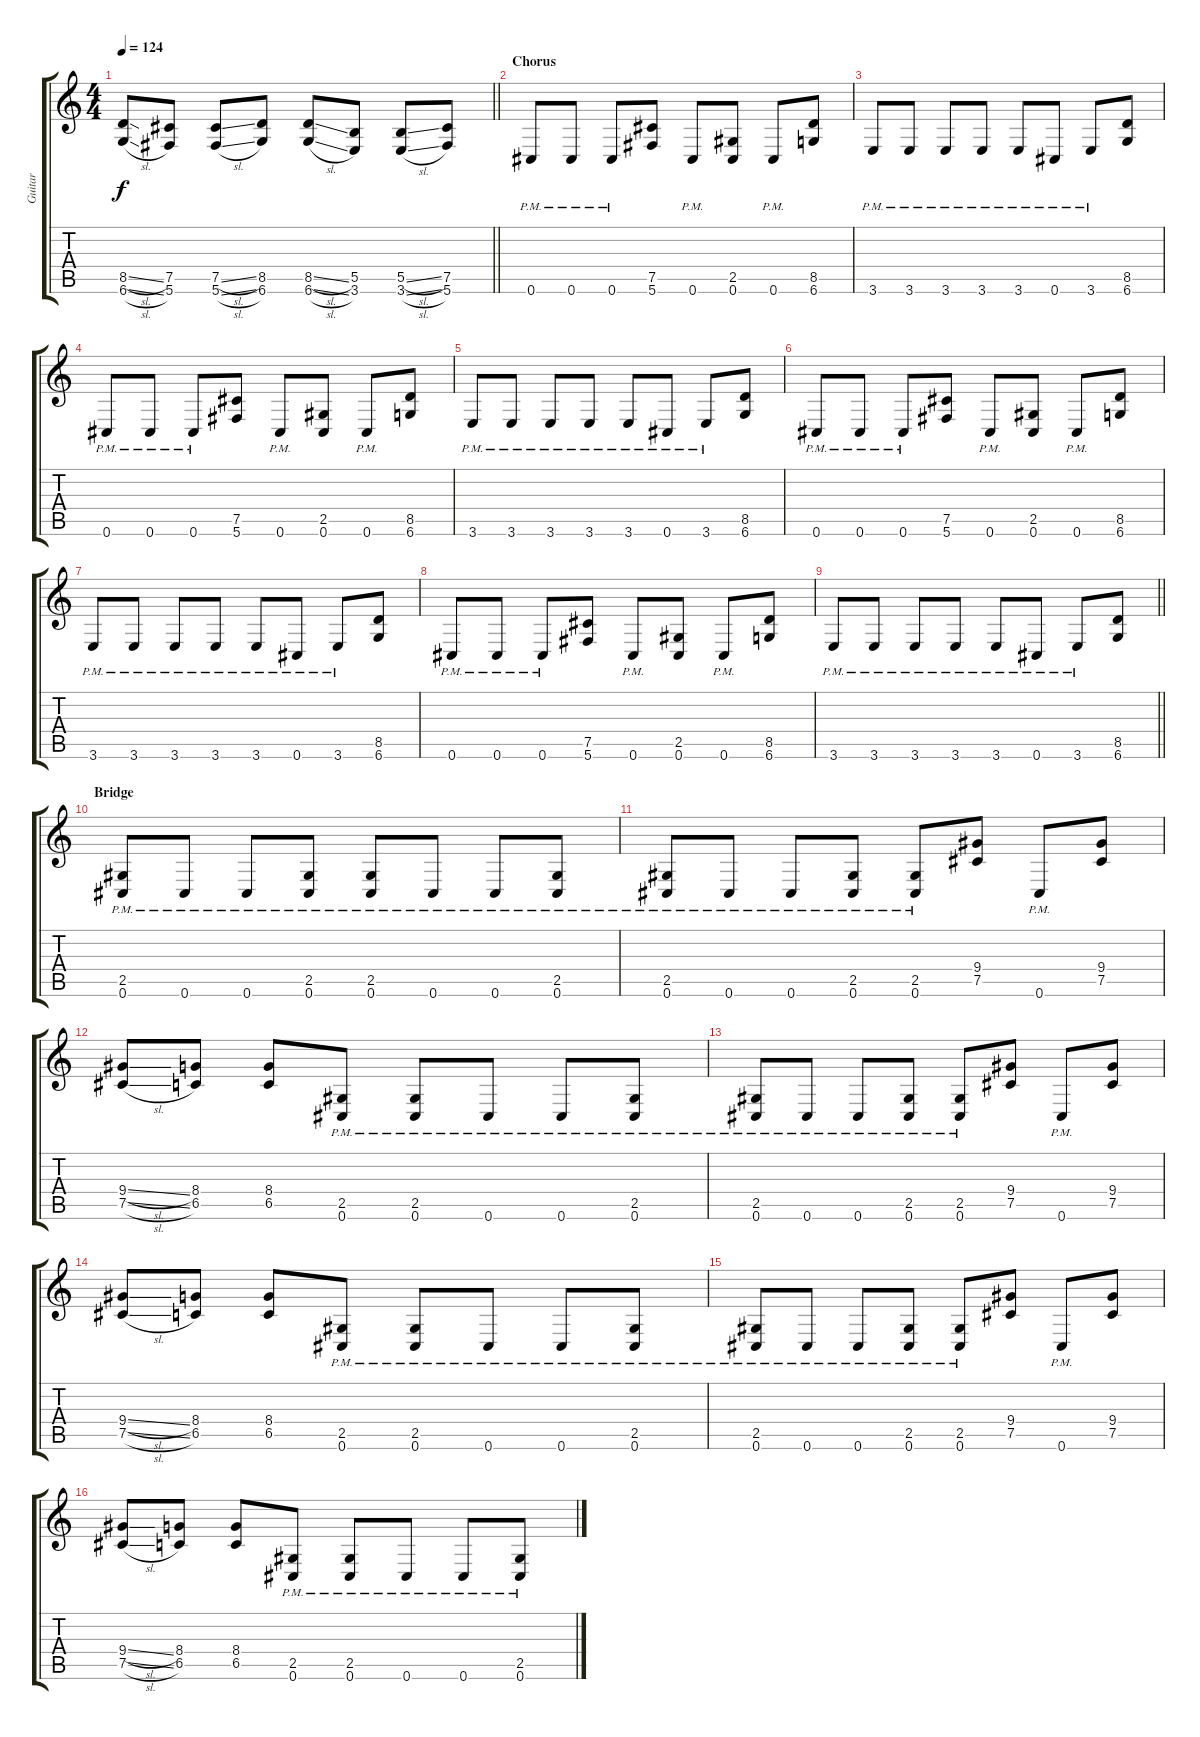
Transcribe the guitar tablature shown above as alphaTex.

\track ("Guitar" "Guitar") {instrument distortionguitar}
\staff {score tabs}
\tuning (Db4 Ab3 E3 B2 Gb2 Db2) {hide}
\ts (4 4)
\tempo 124
\clef g2
\barLineRight lightlight
\ks c
(8.5{sl} 6.6{sl}).8{dy f} (7.5 5.6).8 (7.5{sl} 5.6{sl}).8 (8.5 6.6).8 (8.5{sl} 6.6{sl}).8 (5.5 3.6).8 (5.5{sl} 3.6{sl}).8 (7.5 5.6).8 |
\section ("" "Chorus")
0.6{pm}.8 0.6{pm}.8 0.6{pm}.8 (7.5 5.6).8 0.6{pm}.8 (2.5 0.6).8 0.6{pm}.8 (8.5 6.6).8 |
3.6{pm}.8 3.6{pm}.8 3.6{pm}.8 3.6{pm}.8 3.6{pm}.8 0.6{pm}.8 3.6{pm}.8 (8.5 6.6).8 |
0.6{pm}.8 0.6{pm}.8 0.6{pm}.8 (7.5 5.6).8 0.6{pm}.8 (2.5 0.6).8 0.6{pm}.8 (8.5 6.6).8 |
3.6{pm}.8 3.6{pm}.8 3.6{pm}.8 3.6{pm}.8 3.6{pm}.8 0.6{pm}.8 3.6{pm}.8 (8.5 6.6).8 |
0.6{pm}.8 0.6{pm}.8 0.6{pm}.8 (7.5 5.6).8 0.6{pm}.8 (2.5 0.6).8 0.6{pm}.8 (8.5 6.6).8 |
3.6{pm}.8 3.6{pm}.8 3.6{pm}.8 3.6{pm}.8 3.6{pm}.8 0.6{pm}.8 3.6{pm}.8 (8.5 6.6).8 |
0.6{pm}.8 0.6{pm}.8 0.6{pm}.8 (7.5 5.6).8 0.6{pm}.8 (2.5 0.6).8 0.6{pm}.8 (8.5 6.6).8 |
\barLineRight lightlight
3.6{pm}.8 3.6{pm}.8 3.6{pm}.8 3.6{pm}.8 3.6{pm}.8 0.6{pm}.8 3.6{pm}.8 (8.5 6.6).8 |
\section ("" "Bridge")
(2.5{pm} 0.6{pm}).8 0.6{pm}.8 0.6{pm}.8 (2.5{pm} 0.6{pm}).8 (2.5{pm} 0.6{pm}).8 0.6{pm}.8 0.6{pm}.8 (2.5{pm} 0.6{pm}).8 |
(2.5{pm} 0.6{pm}).8 0.6{pm}.8 0.6{pm}.8 (2.5{pm} 0.6{pm}).8 (2.5{pm} 0.6{pm}).8 (9.4 7.5).8 0.6{pm}.8 (9.4 7.5).8 |
(9.4{sl} 7.5{sl}).8 (8.4 6.5).8 (8.4 6.5).8 (2.5{pm} 0.6{pm}).8 (2.5{pm} 0.6{pm}).8 0.6{pm}.8 0.6{pm}.8 (2.5{pm} 0.6{pm}).8 |
(2.5{pm} 0.6{pm}).8 0.6{pm}.8 0.6{pm}.8 (2.5{pm} 0.6{pm}).8 (2.5{pm} 0.6{pm}).8 (9.4 7.5).8 0.6{pm}.8 (9.4 7.5).8 |
(9.4{sl} 7.5{sl}).8 (8.4 6.5).8 (8.4 6.5).8 (2.5{pm} 0.6{pm}).8 (2.5{pm} 0.6{pm}).8 0.6{pm}.8 0.6{pm}.8 (2.5{pm} 0.6{pm}).8 |
(2.5{pm} 0.6{pm}).8 0.6{pm}.8 0.6{pm}.8 (2.5{pm} 0.6{pm}).8 (2.5{pm} 0.6{pm}).8 (9.4 7.5).8 0.6{pm}.8 (9.4 7.5).8 |
(9.4{sl} 7.5{sl}).8 (8.4 6.5).8 (8.4 6.5).8 (2.5{pm} 0.6{pm}).8 (2.5{pm} 0.6{pm}).8 0.6{pm}.8 0.6{pm}.8 (2.5{pm} 0.6{pm}).8
